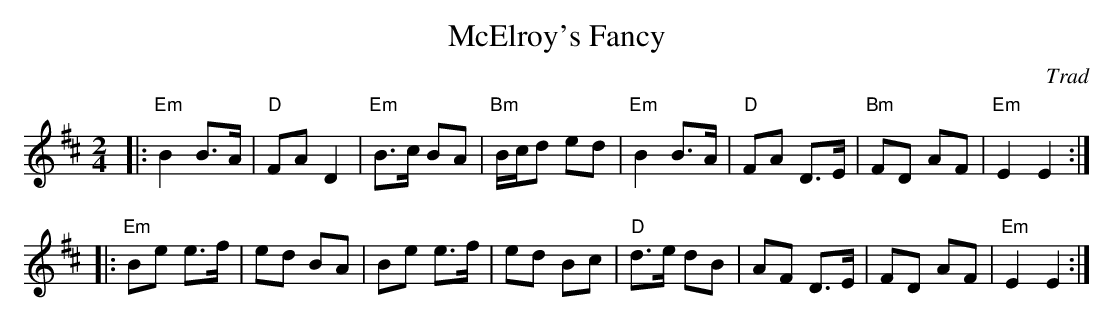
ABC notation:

X:1
T:McElroy's Fancy
C:Trad
M:2/4
E:12
L:1/8
K:D
|:"Em"B2 B>A|"D"FA D2|"Em"B>c BA|"Bm"B/c/d ed|\
"Em"B2 B>A|"D"FA D>E|"Bm"FD AF|"Em"E2 E2:|*
|:"Em"Be e>f|ed BA|Be e>f|ed Bc|\
"D"d>e dB|AF D>E|FD AF|"Em"E2 E2:|**
